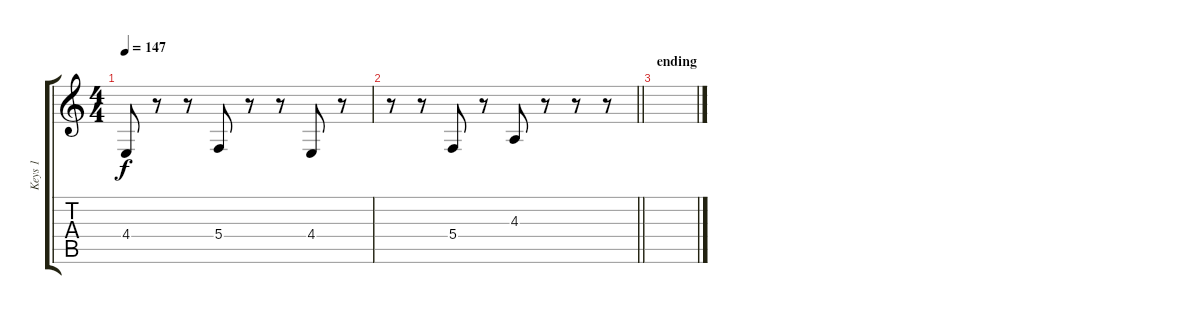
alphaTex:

\track ("Keys 1" "Keys 1") {instrument lead3calliope}
\staff {score tabs}
\tuning (D4 A3 F3 C3 G2 C2) {hide}
\ts (4 4)
\tempo 147
\clef g2
\ks c
4.4.8{dy f} r.8 r.8 5.4.8 r.8 r.8 4.4.8 r.8 |
\barLineRight lightlight
r.8 r.8 5.4.8 r.8 4.3.8 r.8 r.8 r.8 |
\section ("" "ending")
